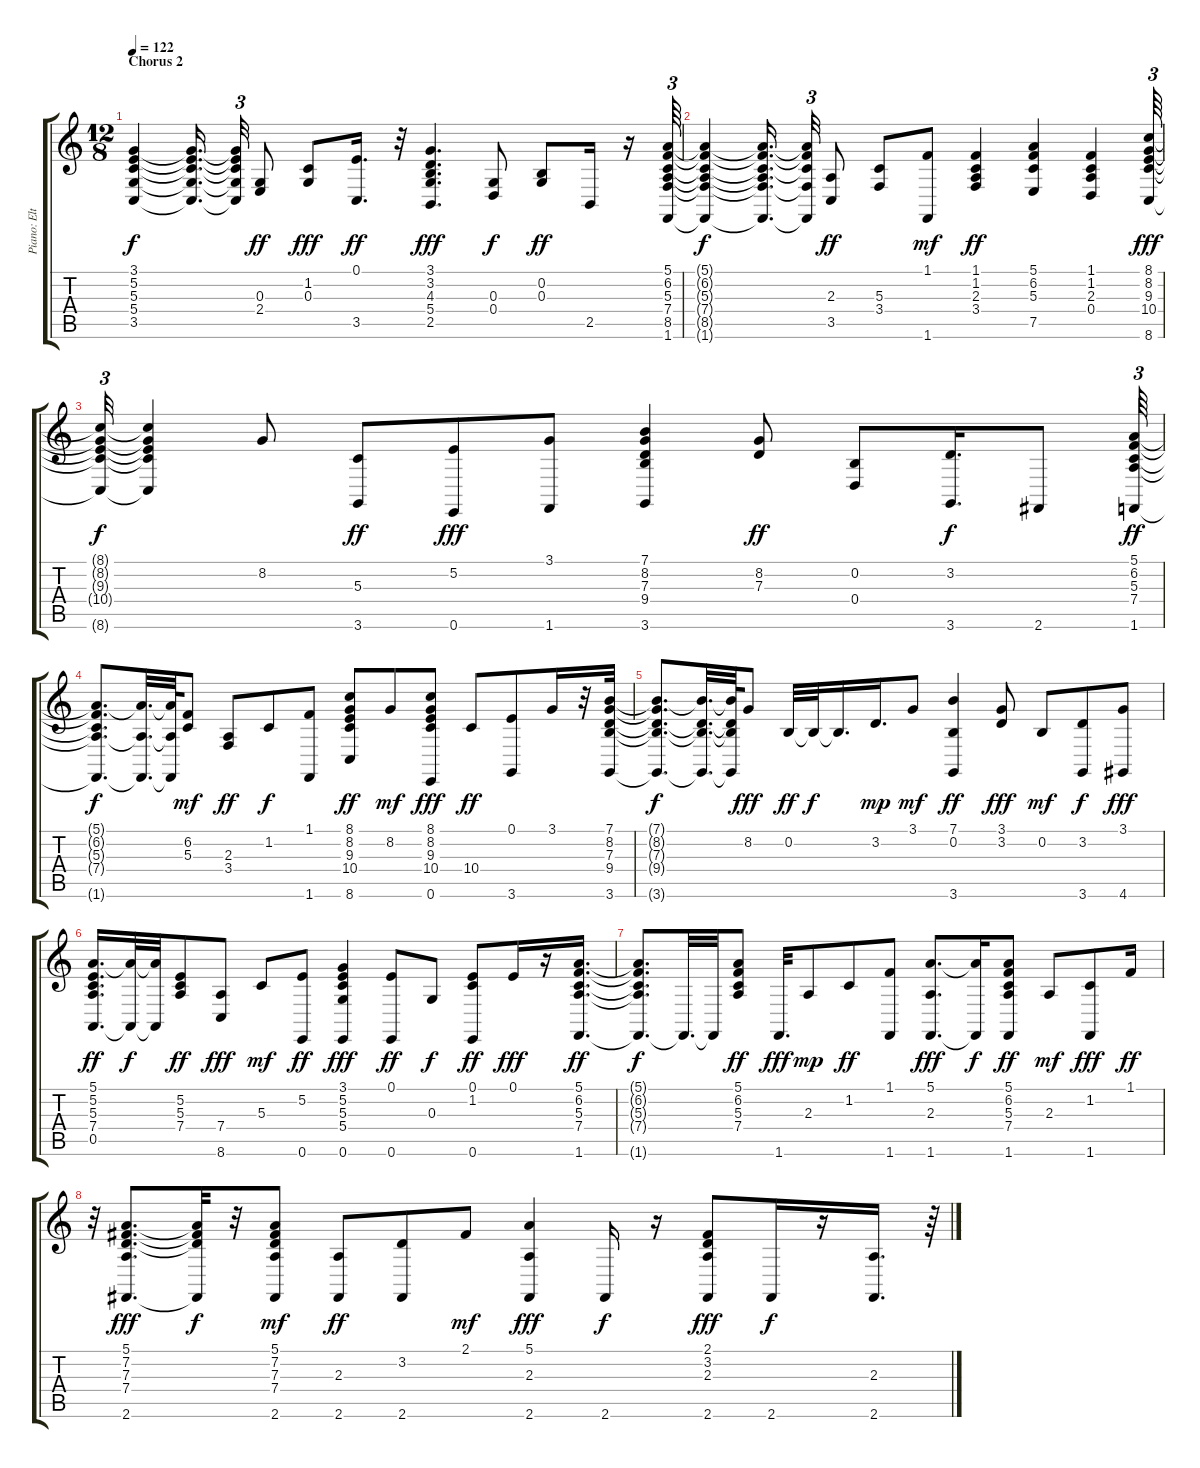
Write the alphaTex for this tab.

\track ("Piano: Elton John" "Piano: Elt") {instrument acousticgrandpiano}
\staff {score tabs}
\tuning (E4 B3 G3 D3 A2 E2) {hide}
\ts (12 8)
\section ("" "Chorus 2")
\tempo 122
\clef g2
\ks c
(3.1{t} 5.2{t} 5.3{t} 5.4{t} 3.5{t}).4{dy f} (3.1{t} 5.2{t} 5.3{t} 5.4{t} 3.5{t}).16{d beam splitsecondary} (3.1{t} 5.2{t} 5.3{t} 5.4{t} 3.5{t}).32{tu (3 2)} (0.3 2.4).8{dy ff} (1.2 0.3).8{dy fff} (0.1 3.5).16{d dy ff} r.32 (3.1 3.2 4.3 5.4 2.5).4{d dy fff} (0.3 0.4).8{dy f} (0.2 0.3).8{dy ff} 2.5.16 r.16 (5.1 6.2 5.3 7.4 8.5 1.6).64{tu (3 2)} |
(5.1{t} 6.2{t} 5.3{t} 7.4{t} 8.5{t} 1.6{t}).4{dy f} (5.1{t} 6.2{t} 5.3{t} 7.4{t} 8.5{t} 1.6{t}).16{d beam splitsecondary} (5.1{t} 6.2{t} 5.3{t} 8.5{t} 1.6{t}).32{tu (3 2)} (2.3 3.5).8{dy ff} (5.3 3.4).8 (1.1 1.6).8{dy mf} (1.1 1.2 2.3 3.4).4{dy ff} (5.1 6.2 5.3 7.5).4 (1.1 1.2 2.3 0.4).4 (8.1 8.2 9.3 10.4 8.6).64{tu (3 2) dy fff} |
(8.1{t} 8.2{t} 9.3{t} 10.4{t} 8.6{t}).32{tu (3 2) dy f} (8.1{t} 8.2{t} 9.3{t} 10.4{t} 8.6{t}).4 8.2.8 (5.3 3.6).8{dy ff} (5.2 0.6).8{dy fff} (3.1 1.6).8 (7.1 8.2 7.3 9.4 3.6).4 (8.2 7.3).8{dy ff} (0.2 0.4).8 (3.2 3.6).16{d dy f} 2.6.8 (5.1 6.2 5.3 7.4 1.6).64{tu (3 2) dy ff} |
(5.1{t} 6.2{t} 5.3{t} 7.4{t} 1.6{t}).8{d dy f} (5.1{t} 7.4{t} 1.6{t}).32{d} (5.1{t} 7.4{t} 1.6{t}).64 (6.2 5.3).8{dy mf} (2.3 3.4).8{dy ff} 1.2.8{dy f} (1.1 1.6).8 (8.1 8.2 9.3 10.4 8.6).8{dy ff} 8.2.8{dy mf} (8.1 8.2 9.3 10.4 0.6).8{dy fff} 10.4.8{dy ff} (0.1 3.6).8 3.1.16 r.32 (7.1 8.2 7.3 9.4 3.6).32 |
(7.1{t} 8.2{t} 7.3{t} 9.4{t} 3.6{t}).8{d dy f} (7.1{t} 7.3{t} 9.4{t} 3.6{t}).32{d} (7.1{t} 7.3{t} 9.4{t} 3.6{t}).64 8.2.8{dy fff} 0.2.32{dy ff} 0.2{t}.32{dy f} 0.2{t}.16{d} 3.2.16{d dy mp} 3.1.8{dy mf} (7.1 0.2 3.6).4{dy ff} (3.1 3.2).8{dy fff} 0.2.8{dy mf} (3.2 3.6).8{dy f} (3.1 4.6).8{dy fff} |
(5.1 5.2 5.3 7.4 0.5).16{d dy ff} (5.1{t} 0.5{t}).32{dy f} (5.1{t} 0.5{t}).32 (5.2 5.3 7.4).8{dy ff} (7.4 8.6).8{dy fff} 5.3.8{dy mf} (5.2 0.6).8{dy ff} (3.1 5.2 5.3 5.4 0.6).4{dy fff} (0.1 0.6).8{dy ff} 0.3.8{dy f} (0.1 1.2 0.6).8{dy ff} 0.1.16{dy fff} r.16 (5.1 6.2 5.3 7.4 1.6).16{d dy ff} |
(5.1{t} 6.2{t} 5.3{t} 7.4{t} 1.6{t}).8{d dy f} 1.6{t}.32{d} 1.6{t}.32 (5.1 6.2 5.3 7.4).8{dy ff} 1.6.32{d dy fff} 2.3.8{dy mp} 1.2.8{dy ff} (1.1 1.6).8 (5.1 2.3 1.6).8{d dy fff} (5.1{t} 1.6{t}).16{dy f} (5.1 6.2 5.3 7.4 1.6).8{dy ff} 2.3.8{dy mf} (1.2 1.6).8{dy fff} 1.1.16{dy ff} |
r.32{tu (3 2)} (5.1 7.2 7.3 7.4 2.6).8{d dy fff} (5.1{t} 7.2{t} 7.3{t} 2.6{t}).32{dy f} r.32 (5.1 7.2 7.3 7.4 2.6).8{dy mf} (2.3 2.6).8{dy ff} (3.2 2.6).8 2.1.8{dy mf} (5.1 2.3 2.6).4{dy fff} 2.6.16{dy f} r.16 (2.1 3.2 2.3 2.6).8{dy fff} 2.6.16{dy f} r.16 (2.3 2.6).16{d} r.64{tu (3 2)}
